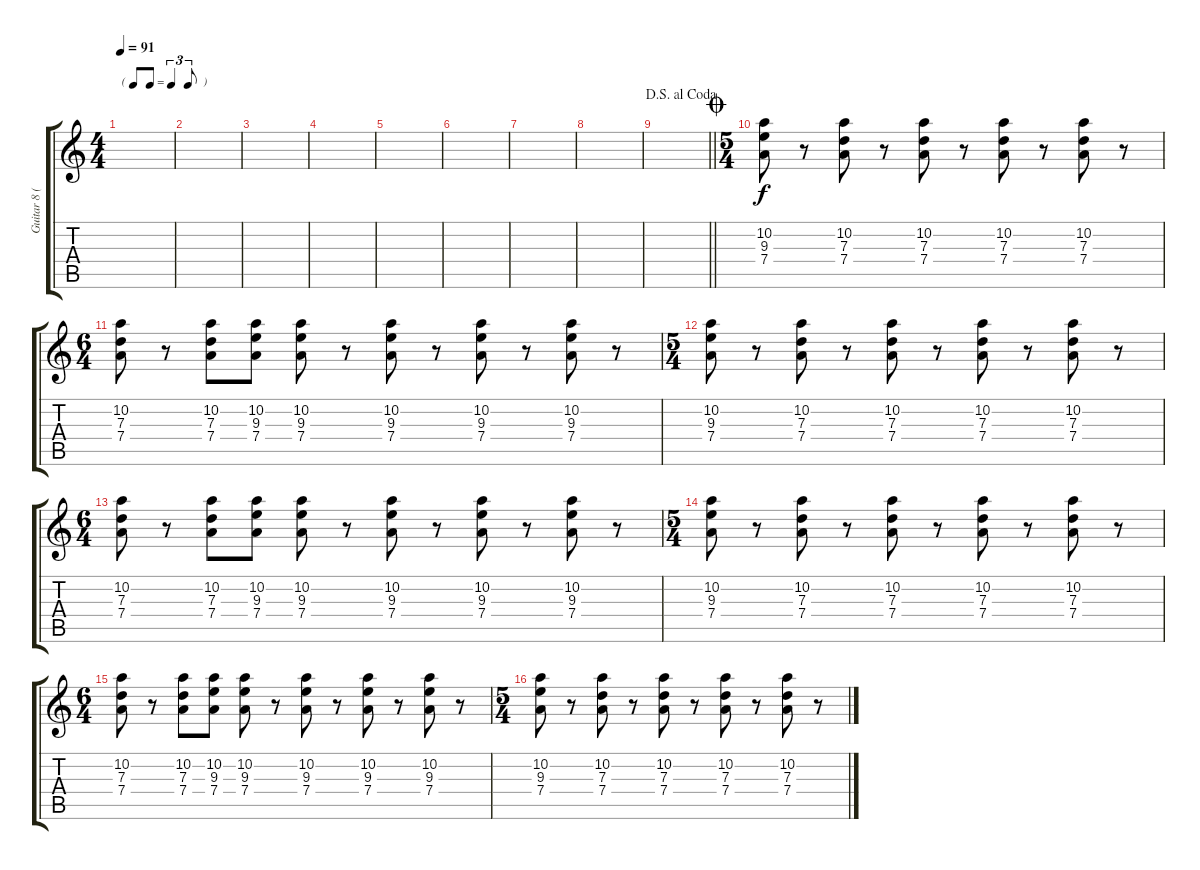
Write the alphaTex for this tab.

\track ("Guitar 8 (Dist)" "Guitar 8 (") {instrument distortionguitar}
\staff {score tabs}
\tuning (E4 B3 G3 D3 A2 E2) {hide}
\ts (4 4)
\tf triplet8th
\tempo 91
\clef g2
\ks c
|
|
|
|
|
|
|
|
\jump dalsegnoalcoda
\barLineRight lightlight
|
\ts (5 4)
\jump coda
(10.2 9.3 7.4).8 r.8 (10.2 7.3 7.4).8 r.8 (10.2 7.3 7.4).8 r.8 (10.2 7.3 7.4).8 r.8 (10.2 7.3 7.4).8 r.8 |
\ts (6 4)
(10.2 7.3 7.4).8 r.8 (10.2 7.3 7.4).8 (10.2 9.3 7.4).8 (10.2 9.3 7.4).8 r.8 (10.2 9.3 7.4).8 r.8 (10.2 9.3 7.4).8 r.8 (10.2 9.3 7.4).8 r.8 |
\ts (5 4)
(10.2 9.3 7.4).8 r.8 (10.2 7.3 7.4).8 r.8 (10.2 7.3 7.4).8 r.8 (10.2 7.3 7.4).8 r.8 (10.2 7.3 7.4).8 r.8 |
\ts (6 4)
(10.2 7.3 7.4).8 r.8 (10.2 7.3 7.4).8 (10.2 9.3 7.4).8 (10.2 9.3 7.4).8 r.8 (10.2 9.3 7.4).8 r.8 (10.2 9.3 7.4).8 r.8 (10.2 9.3 7.4).8 r.8 |
\ts (5 4)
(10.2 9.3 7.4).8 r.8 (10.2 7.3 7.4).8 r.8 (10.2 7.3 7.4).8 r.8 (10.2 7.3 7.4).8 r.8 (10.2 7.3 7.4).8 r.8 |
\ts (6 4)
(10.2 7.3 7.4).8 r.8 (10.2 7.3 7.4).8 (10.2 9.3 7.4).8 (10.2 9.3 7.4).8 r.8 (10.2 9.3 7.4).8 r.8 (10.2 9.3 7.4).8 r.8 (10.2 9.3 7.4).8 r.8 |
\ts (5 4)
(10.2 9.3 7.4).8 r.8 (10.2 7.3 7.4).8 r.8 (10.2 7.3 7.4).8 r.8 (10.2 7.3 7.4).8 r.8 (10.2 7.3 7.4).8 r.8
